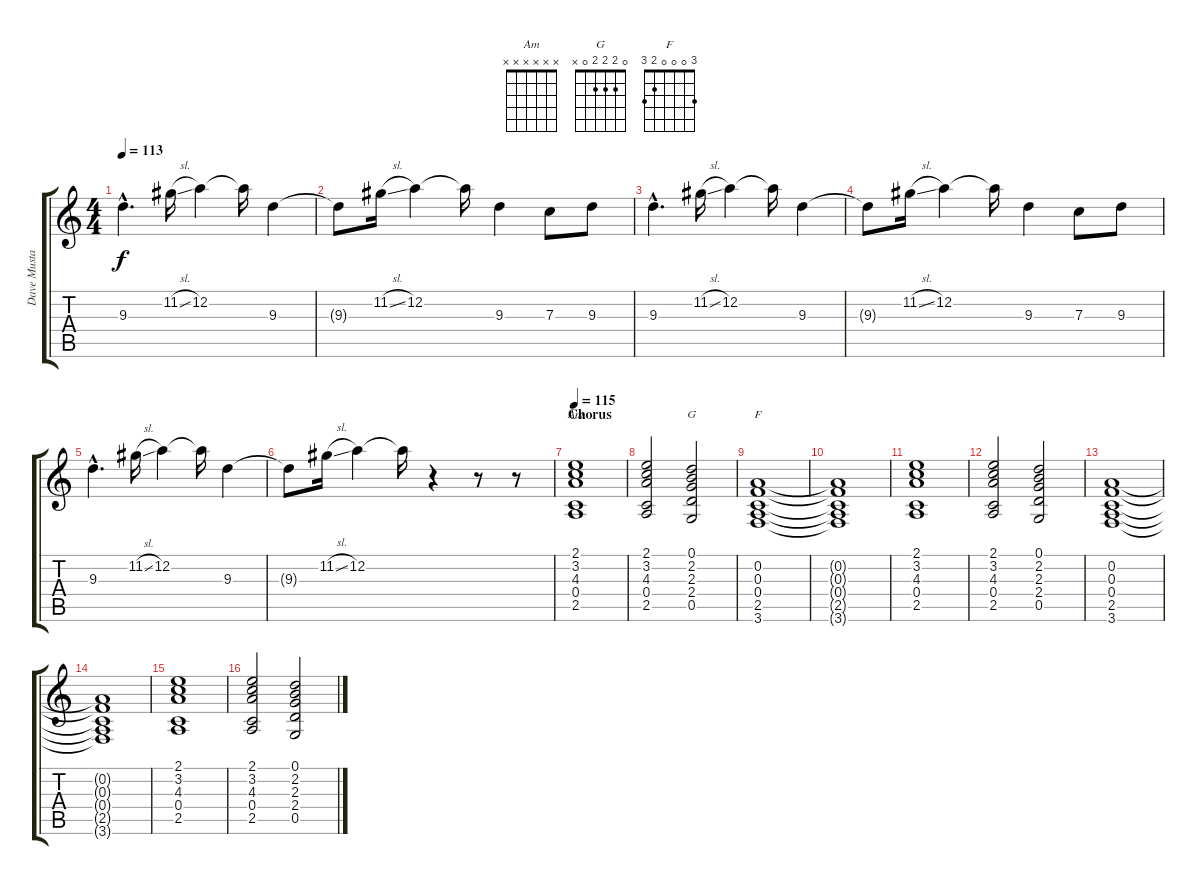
\track ("Dave Mustaine / FX" "Dave Musta") {instrument electricguitarclean}
\staff {score tabs}
\tuning (D4 A3 F3 C3 G2 D2) {hide}
\chord ("Am" x x x x x x)
\chord ("G" 0 2 2 2 0 x)
\chord ("F" 3 0 0 0 2 3)
\ts (4 4)
\tempo 113
\clef g2
\ks c
9.3{hac}.4{d dy f instrument recorder} 11.2{sl}.16 12.2.4 12.2{t}.16 9.3.4 |
9.3{t}.8 11.2{sl}.16 12.2.4 12.2{t}.16 9.3.4 7.3.8 9.3.8 |
9.3{hac}.4{d instrument recorder} 11.2{sl}.16 12.2.4 12.2{t}.16 9.3.4 |
9.3{t}.8 11.2{sl}.16 12.2.4 12.2{t}.16 9.3.4 7.3.8 9.3.8 |
9.3{hac}.4{d instrument recorder} 11.2{sl}.16 12.2.4 12.2{t}.16 9.3.4 |
9.3{t}.8 11.2{sl}.16 12.2.4 12.2{t}.16 r.4 r.8 r.8 |
\section ("" "Chorus")
\tempo 115
(2.1 3.2 4.3 0.4 2.5).1{ch "Am" instrument electricguitarclean} |
(2.1 3.2 4.3 0.4 2.5).2 (0.1 2.2 2.3 2.4 0.5).2{ch "G"} |
(0.2 0.3 0.4 2.5 3.6).1{ch "F"} |
(0.2{t} 0.3{t} 0.4{t} 2.5{t} 3.6{t}).1 |
(2.1 3.2 4.3 0.4 2.5).1 |
(2.1 3.2 4.3 0.4 2.5).2 (0.1 2.2 2.3 2.4 0.5).2 |
(0.2 0.3 0.4 2.5 3.6).1 |
(0.2{t} 0.3{t} 0.4{t} 2.5{t} 3.6{t}).1 |
(2.1 3.2 4.3 0.4 2.5).1 |
(2.1 3.2 4.3 0.4 2.5).2 (0.1 2.2 2.3 2.4 0.5).2
